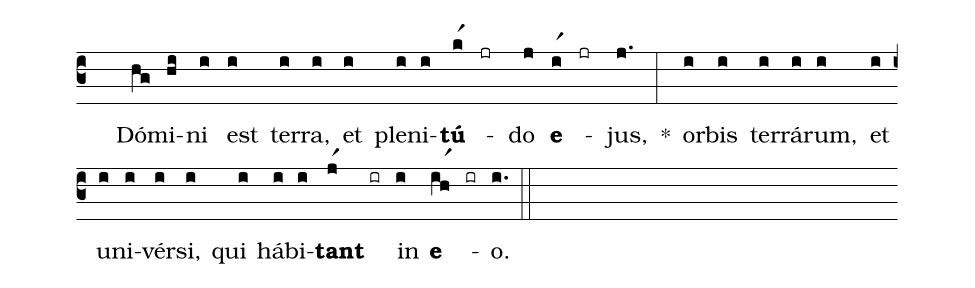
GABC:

%%
(c3)
( )Dó(hg)mi(hi)ni(i) est(i) ter(i)ra,(i) et(i) ple(i)ni(i)<b>tú</b>(kr1) -(jr) do(j) <b>e</b>(ir1) -(jr) jus,(j.) *(:)
or(i)bis(i) ter(i)rá(i)rum,(i) et(i) u(i)ni(i)vér(i)si,(i) qui(i) há(i)bi(i)<b>tant</b>(jr1)  (ir) in(i) <b>e</b>(ihr1) -(ir) o.(i.) (::)
